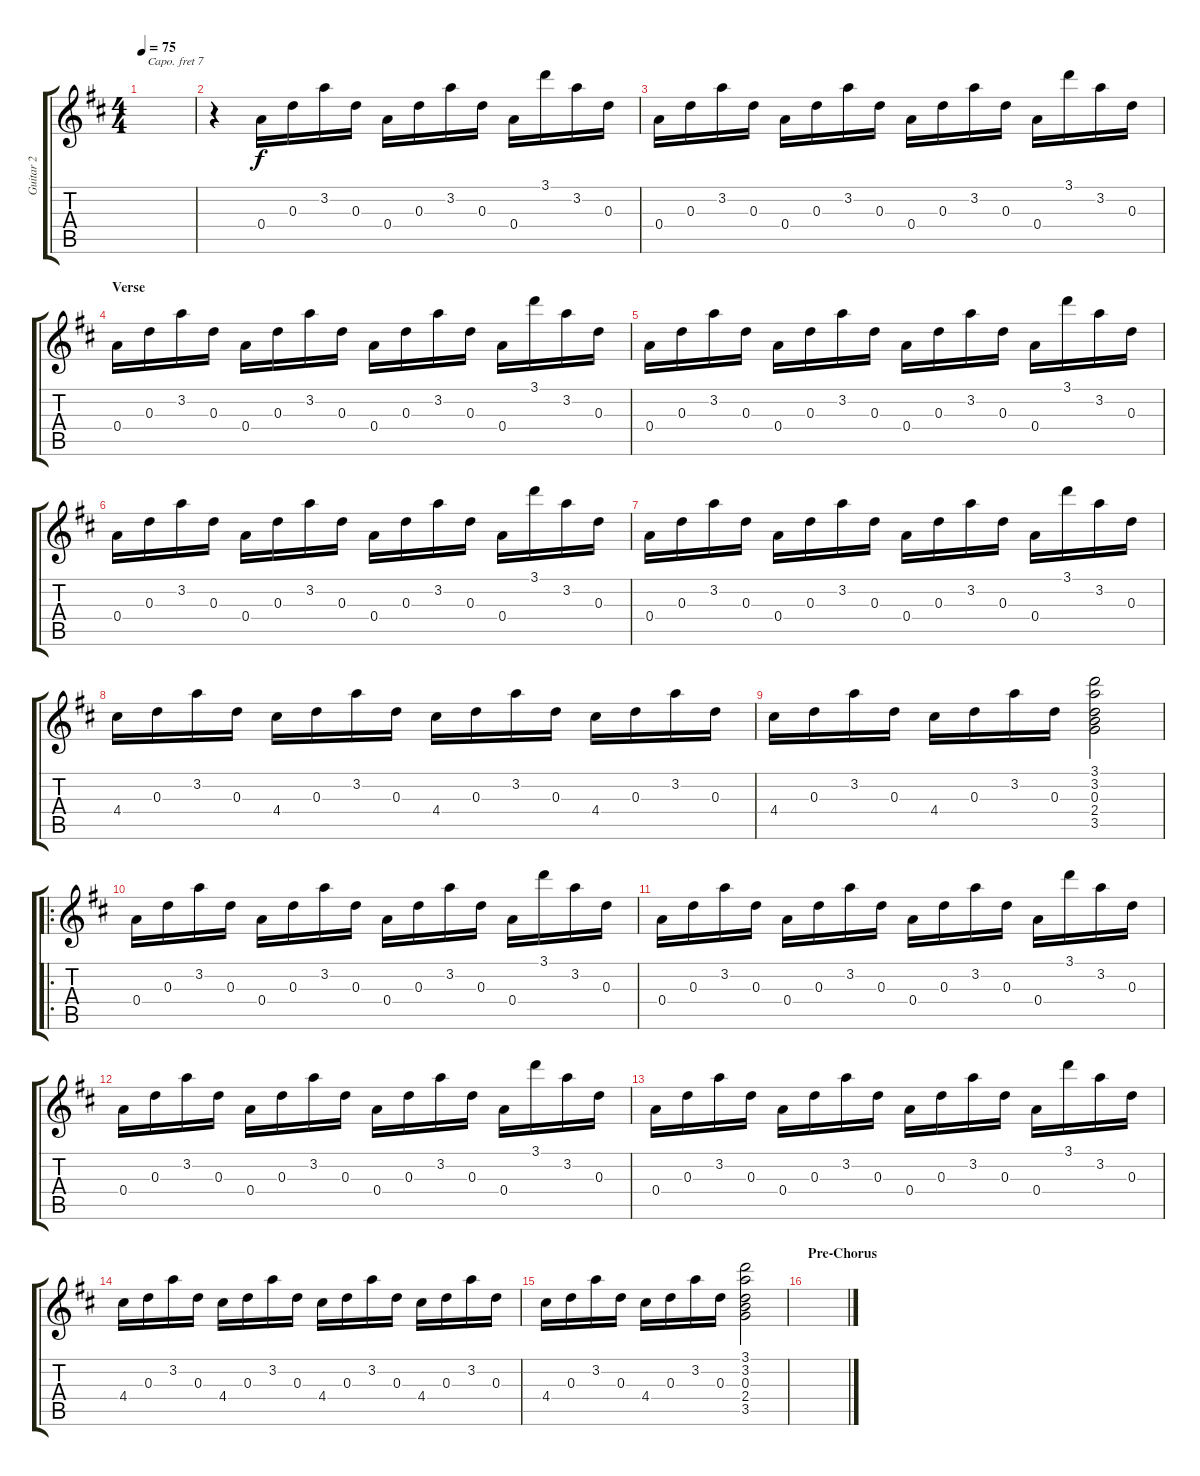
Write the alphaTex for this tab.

\track ("Guitar 2" "Guitar 2") {instrument electricguitarjazz}
\staff {score tabs}
\capo 7
\tuning (E4 B3 G3 D3 A2 E2) {hide}
\ts (4 4)
\tempo 75
\clef g2
\ks d
|
r.4 0.4.16 0.3.16 3.2.16 0.3.16 0.4.16 0.3.16 3.2.16 0.3.16 0.4.16 3.1.16 3.2.16 0.3.16 |
0.4.16 0.3.16 3.2.16 0.3.16 0.4.16 0.3.16 3.2.16 0.3.16 0.4.16 0.3.16 3.2.16 0.3.16 0.4.16 3.1.16 3.2.16 0.3.16 |
\section ("" "Verse")
0.4.16 0.3.16 3.2.16 0.3.16 0.4.16 0.3.16 3.2.16 0.3.16 0.4.16 0.3.16 3.2.16 0.3.16 0.4.16 3.1.16 3.2.16 0.3.16 |
0.4.16 0.3.16 3.2.16 0.3.16 0.4.16 0.3.16 3.2.16 0.3.16 0.4.16 0.3.16 3.2.16 0.3.16 0.4.16 3.1.16 3.2.16 0.3.16 |
0.4.16 0.3.16 3.2.16 0.3.16 0.4.16 0.3.16 3.2.16 0.3.16 0.4.16 0.3.16 3.2.16 0.3.16 0.4.16 3.1.16 3.2.16 0.3.16 |
0.4.16 0.3.16 3.2.16 0.3.16 0.4.16 0.3.16 3.2.16 0.3.16 0.4.16 0.3.16 3.2.16 0.3.16 0.4.16 3.1.16 3.2.16 0.3.16 |
4.4.16 0.3.16 3.2.16 0.3.16 4.4.16 0.3.16 3.2.16 0.3.16 4.4.16 0.3.16 3.2.16 0.3.16 4.4.16 0.3.16 3.2.16 0.3.16 |
4.4.16 0.3.16 3.2.16 0.3.16 4.4.16 0.3.16 3.2.16 0.3.16 (3.1 3.2 0.3 2.4 3.5).2 |
\ro
0.4.16 0.3.16 3.2.16 0.3.16 0.4.16 0.3.16 3.2.16 0.3.16 0.4.16 0.3.16 3.2.16 0.3.16 0.4.16 3.1.16 3.2.16 0.3.16 |
0.4.16 0.3.16 3.2.16 0.3.16 0.4.16 0.3.16 3.2.16 0.3.16 0.4.16 0.3.16 3.2.16 0.3.16 0.4.16 3.1.16 3.2.16 0.3.16 |
0.4.16 0.3.16 3.2.16 0.3.16 0.4.16 0.3.16 3.2.16 0.3.16 0.4.16 0.3.16 3.2.16 0.3.16 0.4.16 3.1.16 3.2.16 0.3.16 |
0.4.16 0.3.16 3.2.16 0.3.16 0.4.16 0.3.16 3.2.16 0.3.16 0.4.16 0.3.16 3.2.16 0.3.16 0.4.16 3.1.16 3.2.16 0.3.16 |
4.4.16 0.3.16 3.2.16 0.3.16 4.4.16 0.3.16 3.2.16 0.3.16 4.4.16 0.3.16 3.2.16 0.3.16 4.4.16 0.3.16 3.2.16 0.3.16 |
4.4.16 0.3.16 3.2.16 0.3.16 4.4.16 0.3.16 3.2.16 0.3.16 (3.1 3.2 0.3 2.4 3.5).2 |
\section ("" "Pre-Chorus")
